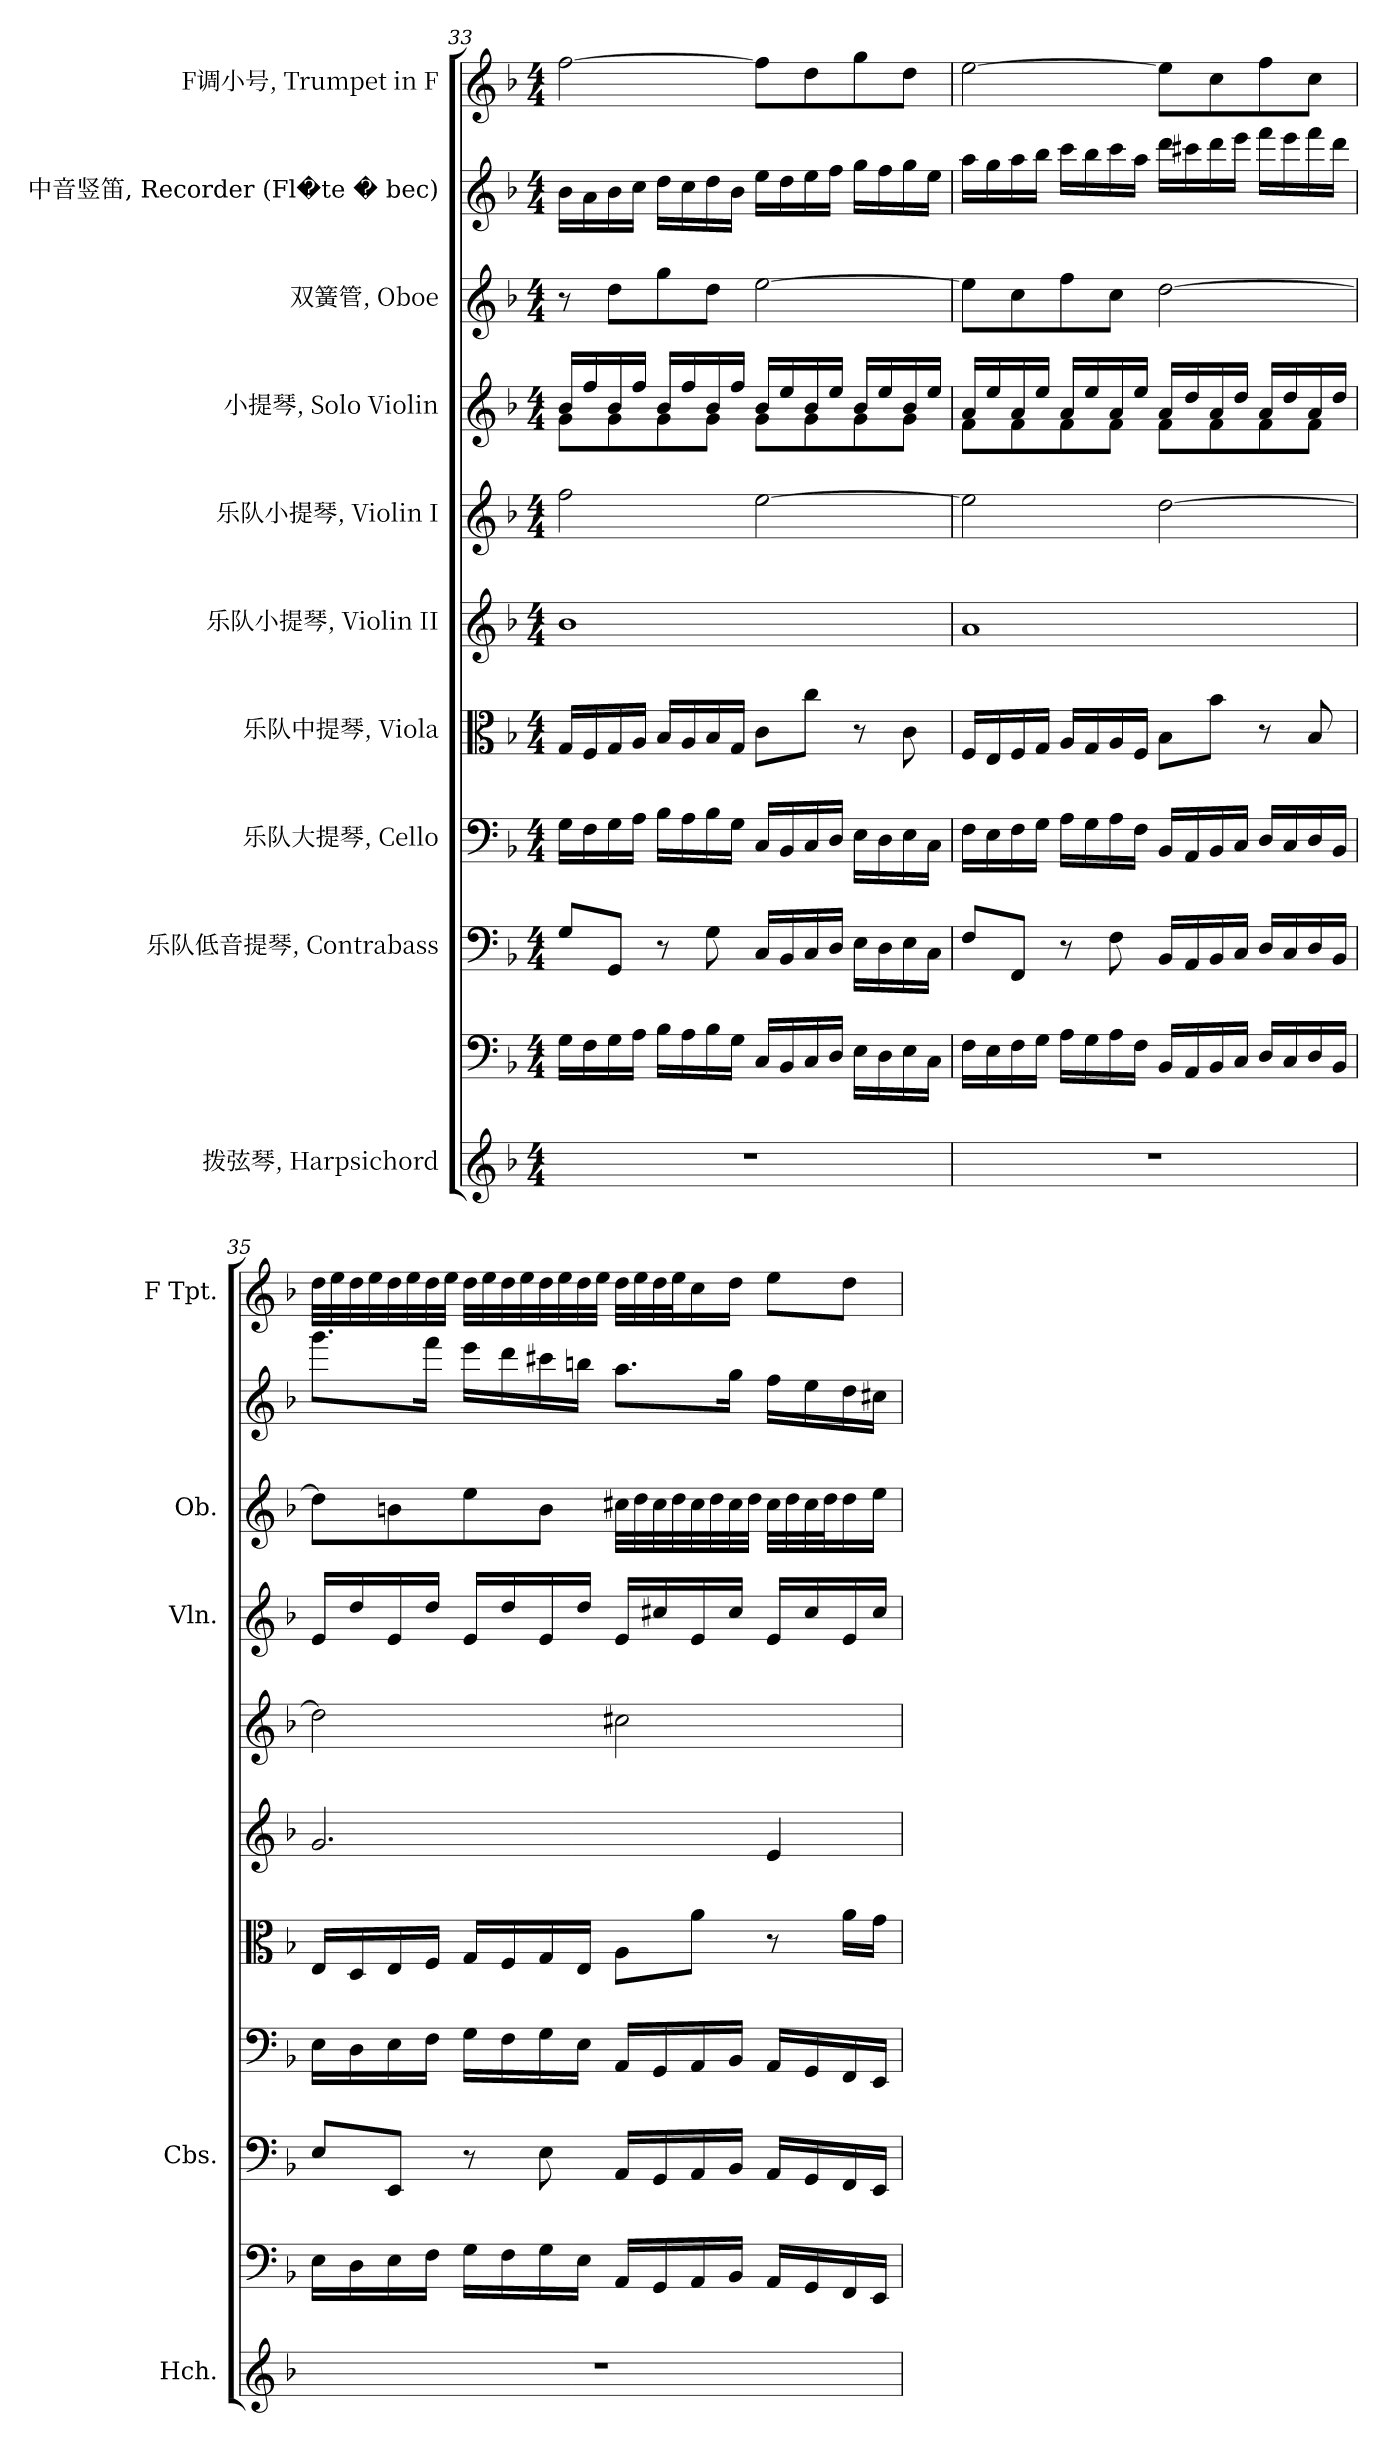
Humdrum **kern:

**kern	**kern	**kern	**kern	**kern	**kern	**kern	**kern	**kern	**kern	**kern
*part10	*part10	*part9	*part8	*part7	*part6	*part5	*part4	*part3	*part2	*part1
*staff11	*staff10	*staff9	*staff8	*staff7	*staff6	*staff5	*staff4	*staff3	*staff2	*staff1
*I"拨弦琴, Harpsichord	*	*I"乐队低音提琴, Contrabass	*I"乐队大提琴, Cello	*I"乐队中提琴, Viola	*I"乐队小提琴, Violin II	*I"乐队小提琴, Violin I	*I"小提琴, Solo Violin	*I"双簧管, Oboe	*I"中音竖笛, Recorder (Fl�te � bec)	*I"F调小号, Trumpet in F
*I'Hch.	*	*I'Cbs.	*	*	*	*	*I'Vln.	*I'Ob.	*	*I'F Tpt.
*clefG2	*clefF4	*clefF4	*clefF4	*clefC3	*clefG2	*clefG2	*clefG2	*clefG2	*clefG2	*clefG2
*	*	*ITrd7c12	*	*	*	*	*	*	*	*ITrd-3c-5
*k[b-]	*k[b-]	*k[b-]	*k[b-]	*k[b-]	*k[b-]	*k[b-]	*k[b-]	*k[b-]	*k[b-]	*k[b-e-]
*M4/4	*M4/4	*M4/4	*M4/4	*M4/4	*M4/4	*M4/4	*M4/4	*M4/4	*M4/4	*M4/4
=33	=33	=33	=33	=33	=33	=33	=33	=33	=33	=33
*	*	*	*	*	*	*	*^	*	*	*
1r	16G\LL	8GG/L	16G\LL	16G/LL	1b-	2ff\	16b-/LL	8g\L	8r	16b-\LL	[2bb-\
.	16F\	.	16F\	16F/	.	.	16ff/	.	.	16a\	.
.	16G\	8GGG/J	16G\	16G/	.	.	16b-/	8g\	8dd\L	16b-\	.
.	16A\JJ	.	16A\JJ	16A/JJ	.	.	16ff/JJ	.	.	16cc\JJ	.
.	16B-\LL	8r	16B-\LL	16B-/LL	.	.	16b-/LL	8g\	8gg\	16dd\LL	.
.	16A\	.	16A\	16A/	.	.	16ff/	.	.	16cc\	.
.	16B-\	8GG\	16B-\	16B-/	.	.	16b-/	8g\J	8dd\J	16dd\	.
.	16G\JJ	.	16G\JJ	16G/JJ	.	.	16ff/JJ	.	.	16b-\JJ	.
.	16C/LL	16CC/LL	16C/LL	8c\L	.	[2ee\	16b-/LL	8g\L	[2ee\	16ee\LL	8bb-\L]
.	16BB-/	16BBB-/	16BB-/	.	.	.	16ee/	.	.	16dd\	.
.	16C/	16CC/	16C/	8cc\J	.	.	16b-/	8g\	.	16ee\	8gg\
.	16D/JJ	16DD/JJ	16D/JJ	.	.	.	16ee/JJ	.	.	16ff\JJ	.
.	16E\LL	16EE\LL	16E\LL	8r	.	.	16b-/LL	8g\	.	16gg\LL	8ccc\
.	16D\	16DD\	16D\	.	.	.	16ee/	.	.	16ff\	.
.	16E\	16EE\	16E\	8c\	.	.	16b-/	8g\J	.	16gg\	8gg\J
.	16C\JJ	16CC\JJ	16C\JJ	.	.	.	16ee/JJ	.	.	16ee\JJ	.
!!LO:PB:g=z
=34	=34	=34	=34	=34	=34	=34	=34	=34	=34	=34	=34
1r	16F\LL	8FF/L	16F\LL	16F/LL	1a	2ee\]	16a/LL	8f\L	8ee\L]	16aa\LL	[2aa\
.	16E\	.	16E\	16E/	.	.	16ee/	.	.	16gg\	.
.	16F\	8FFF/J	16F\	16F/	.	.	16a/	8f\	8cc\	16aa\	.
.	16G\JJ	.	16G\JJ	16G/JJ	.	.	16ee/JJ	.	.	16bb-\JJ	.
.	16A\LL	8r	16A\LL	16A/LL	.	.	16a/LL	8f\	8ff\	16ccc\LL	.
.	16G\	.	16G\	16G/	.	.	16ee/	.	.	16bb-\	.
.	16A\	8FF\	16A\	16A/	.	.	16a/	8f\J	8cc\J	16ccc\	.
.	16F\JJ	.	16F\JJ	16F/JJ	.	.	16ee/JJ	.	.	16aa\JJ	.
.	16BB-/LL	16BBB-/LL	16BB-/LL	8B-\L	.	[2dd\	16a/LL	8f\L	[2dd\	16ddd\LL	8aa\L]
.	16AA/	16AAA/	16AA/	.	.	.	16dd/	.	.	16ccc#X\	.
.	16BB-/	16BBB-/	16BB-/	8b-\J	.	.	16a/	8f\	.	16ddd\	8ff\
.	16C/JJ	16CC/JJ	16C/JJ	.	.	.	16dd/JJ	.	.	16eee\JJ	.
.	16D/LL	16DD/LL	16D/LL	8r	.	.	16a/LL	8f\	.	16fff\LL	8bb-\
.	16C/	16CC/	16C/	.	.	.	16dd/	.	.	16eee\	.
.	16D/	16DD/	16D/	8B-/	.	.	16a/	8f\J	.	16fff\	8ff\J
.	16BB-/JJ	16BBB-/JJ	16BB-/JJ	.	.	.	16dd/JJ	.	.	16ddd\JJ	.
*	*	*	*	*	*	*	*v	*v	*	*	*
!!LO:PB:g=z
=35	=35	=35	=35	=35	=35	=35	=35	=35	=35	=35
1r	16E\LL	8EE/L	16E\LL	16E/LL	2.g/	2dd\]	16e/LL	8dd\L]	8.ggg\L	32gg\LLL
.	.	.	.	.	.	.	.	.	.	32aa\
.	16D\	.	16D\	16D/	.	.	16dd/	.	.	32gg\
.	.	.	.	.	.	.	.	.	.	32aa\
.	16E\	8EEE/J	16E\	16E/	.	.	16e/	8bn\	.	32gg\
.	.	.	.	.	.	.	.	.	.	32aa\
.	16F\JJ	.	16F\JJ	16F/JJ	.	.	16dd/JJ	.	16fff\Jk	32gg\
.	.	.	.	.	.	.	.	.	.	32aa\JJJ
.	16G\LL	8r	16G\LL	16G/LL	.	.	16e/LL	8ee\	16eee\LL	32gg\LLL
.	.	.	.	.	.	.	.	.	.	32aa\
.	16F\	.	16F\	16F/	.	.	16dd/	.	16ddd\	32gg\
.	.	.	.	.	.	.	.	.	.	32aa\
.	16G\	8EE\	16G\	16G/	.	.	16e/	8b\J	16ccc#X\	32gg\
.	.	.	.	.	.	.	.	.	.	32aa\
.	16E\JJ	.	16E\JJ	16E/JJ	.	.	16dd/JJ	.	16bbn\JJ	32gg\
.	.	.	.	.	.	.	.	.	.	32aa\JJJ
.	16AA/LL	16AAA/LL	16AA/LL	8A\L	.	2cc#X\	16e/LL	32cc#X\LLL	8.aa\L	32gg\LLL
.	.	.	.	.	.	.	.	32dd\	.	32aa\
.	16GG/	16GGG/	16GG/	.	.	.	16cc#X/	32cc#\	.	32gg\
.	.	.	.	.	.	.	.	32dd\	.	32aa\J
.	16AA/	16AAA/	16AA/	8a\J	.	.	16e/	32cc#\	.	16ff\
.	.	.	.	.	.	.	.	32dd\	.	.
.	16BB-/JJ	16BBB-/JJ	16BB-/JJ	.	.	.	16cc#/JJ	32cc#\	16gg\Jk	16gg\JJ
.	.	.	.	.	.	.	.	32dd\JJJ	.	.
.	16AA/LL	16AAA/LL	16AA/LL	8r	4e/	.	16e/LL	32cc#\LLL	16ff\LL	8aa\L
.	.	.	.	.	.	.	.	32dd\	.	.
.	16GG/	16GGG/	16GG/	.	.	.	16cc#/	32cc#\	16ee\	.
.	.	.	.	.	.	.	.	32dd\J	.	.
.	16FF/	16FFF/	16FF/	16a\LL	.	.	16e/	16dd\	16dd\	8gg\J
.	16EE/JJ	16EEE/JJ	16EE/JJ	16g\JJ	.	.	16cc#/JJ	16ee\JJ	16cc#X\JJ	.
=	=	=	=	=	=	=	=	=	=	=
*-	*-	*-	*-	*-	*-	*-	*-	*-	*-	*-
